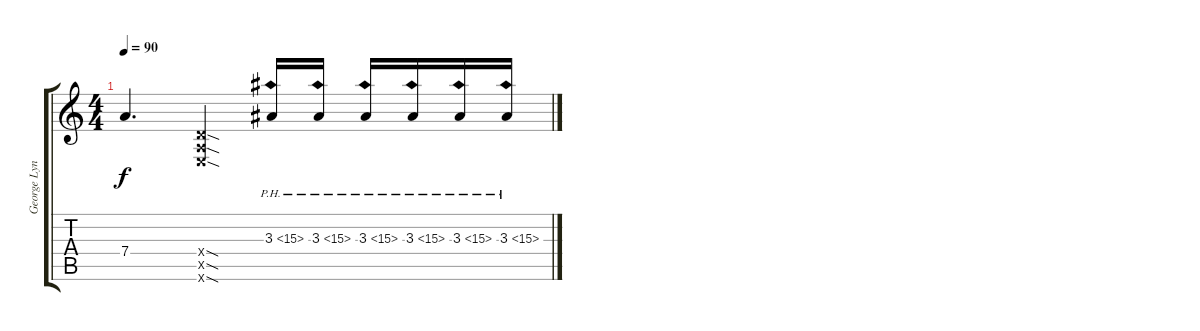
\track ("George Lynch Lead" "George Lyn") {instrument distortionguitar}
\staff {score tabs}
\tuning (E4 B3 G3 D3 A2 E2) {hide}
\ts (4 4)
\tempo 90
\clef g2
\ks c
7.4{t}.4{d dy f} (0.4{sod x} 0.5{sod x} 0.6{sod x}).4 3.3{ph 12}.16 3.3{ph 12}.16 3.3{ph 12}.16 3.3{ph 12}.16 3.3{ph 12}.16 3.3{ph 12}.16
